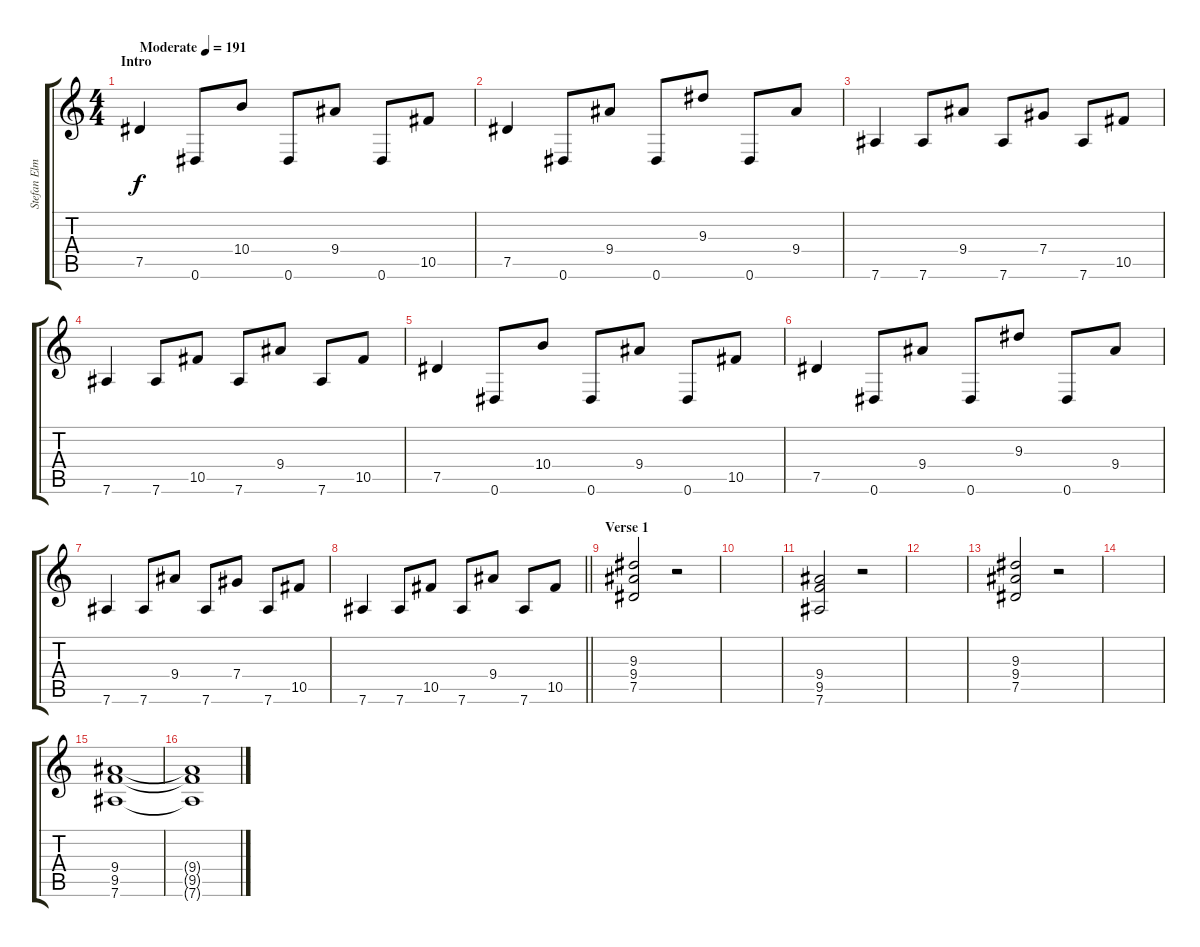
\track ("Stefan Elmgren" "Stefan Elm") {instrument distortionguitar}
\staff {score tabs}
\tuning (Eb4 Bb3 Gb3 Db3 Ab2 Eb2) {hide}
\ts (4 4)
\section ("" "Intro")
\tempo (191 "Moderate")
\clef g2
\ks c
7.5.4{dy f instrument distortionguitar} 0.6.8 10.4.8 0.6.8 9.4.8 0.6.8 10.5.8 |
7.5.4 0.6.8 9.4.8 0.6.8 9.3.8 0.6.8 9.4.8 |
7.6.4 7.6.8 9.4.8 7.6.8 7.4.8 7.6.8 10.5.8 |
7.6.4 7.6.8 10.5.8 7.6.8 9.4.8 7.6.8 10.5.8 |
7.5.4 0.6.8 10.4.8 0.6.8 9.4.8 0.6.8 10.5.8 |
7.5.4 0.6.8 9.4.8 0.6.8 9.3.8 0.6.8 9.4.8 |
7.6.4 7.6.8 9.4.8 7.6.8 7.4.8 7.6.8 10.5.8 |
\barLineRight lightlight
7.6.4 7.6.8 10.5.8 7.6.8 9.4.8 7.6.8 10.5.8 |
\section ("" "Verse 1")
(9.3 9.4 7.5).2 r.2 |
|
(9.4 9.5 7.6).2 r.2 |
|
(9.3 9.4 7.5).2 r.2 |
|
(9.4 9.5 7.6).1 |
(9.4{t} 9.5{t} 7.6{t}).1
